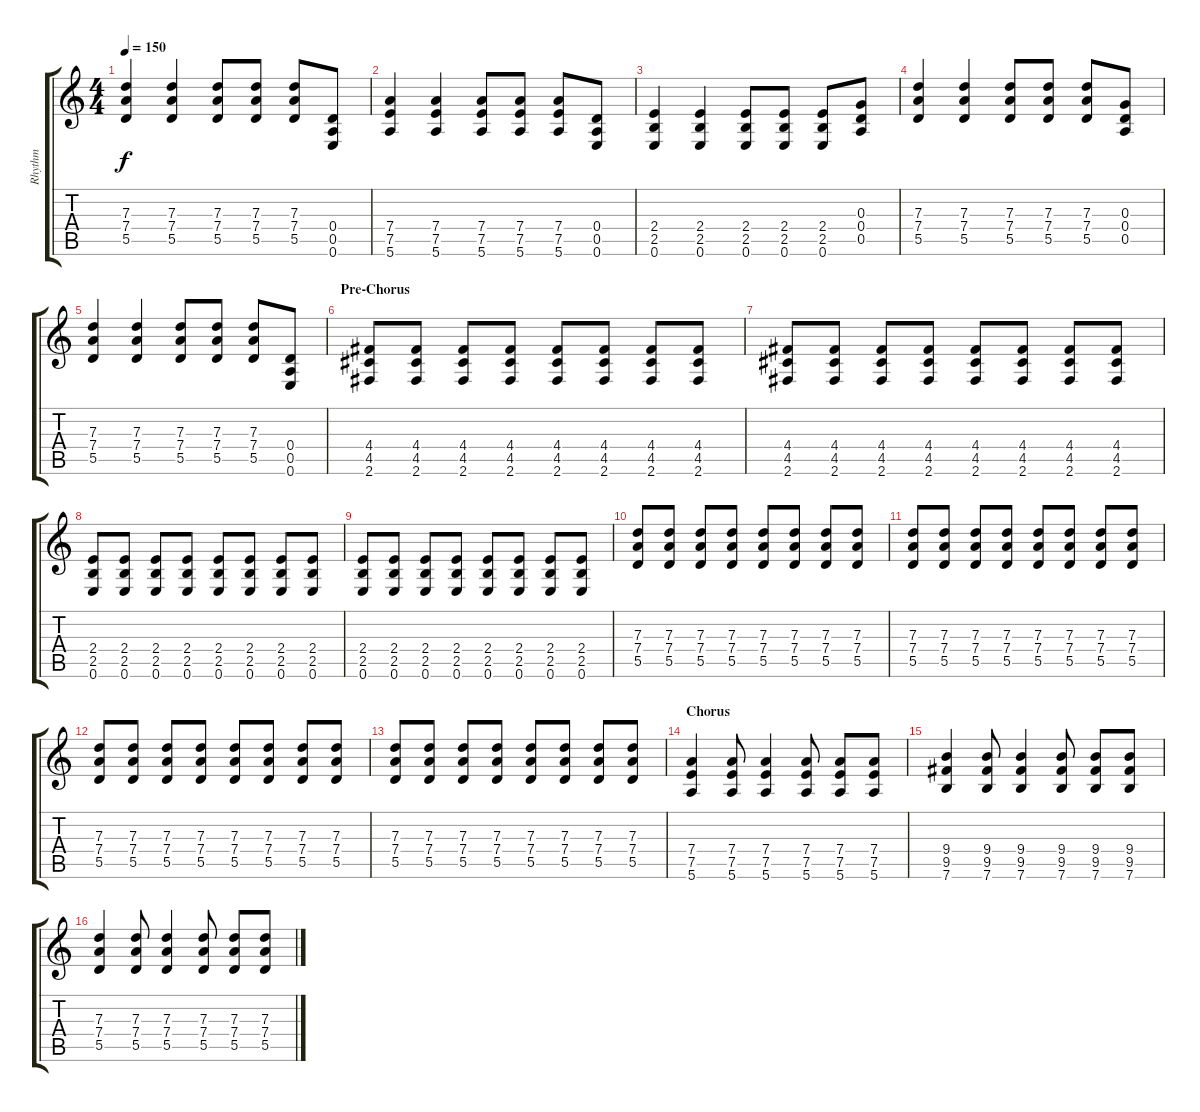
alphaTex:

\track ("Rhythm " "Rhythm ") {instrument distortionguitar}
\staff {score tabs}
\tuning (E4 B3 G3 D3 A2 E2) {hide}
\ts (4 4)
\tempo 150
\clef g2
\ks c
(7.3 7.4 5.5).4{dy f} (7.3 7.4 5.5).4 (7.3 7.4 5.5).8 (7.3 7.4 5.5).8 (7.3 7.4 5.5).8 (0.4 0.5 0.6).8 |
(7.4 7.5 5.6).4 (7.4 7.5 5.6).4 (7.4 7.5 5.6).8 (7.4 7.5 5.6).8 (7.4 7.5 5.6).8 (0.4 0.5 0.6).8 |
(2.4 2.5 0.6).4 (2.4 2.5 0.6).4 (2.4 2.5 0.6).8 (2.4 2.5 0.6).8 (2.4 2.5 0.6).8 (0.3 0.4 0.5).8 |
(7.3 7.4 5.5).4 (7.3 7.4 5.5).4 (7.3 7.4 5.5).8 (7.3 7.4 5.5).8 (7.3 7.4 5.5).8 (0.3 0.4 0.5).8 |
(7.3 7.4 5.5).4 (7.3 7.4 5.5).4 (7.3 7.4 5.5).8 (7.3 7.4 5.5).8 (7.3 7.4 5.5).8 (0.4 0.5 0.6).8 |
\section ("" "Pre-Chorus")
(4.4 4.5 2.6).8 (4.4 4.5 2.6).8 (4.4 4.5 2.6).8 (4.4 4.5 2.6).8 (4.4 4.5 2.6).8 (4.4 4.5 2.6).8 (4.4 4.5 2.6).8 (4.4 4.5 2.6).8 |
(4.4 4.5 2.6).8 (4.4 4.5 2.6).8 (4.4 4.5 2.6).8 (4.4 4.5 2.6).8 (4.4 4.5 2.6).8 (4.4 4.5 2.6).8 (4.4 4.5 2.6).8 (4.4 4.5 2.6).8 |
(2.4 2.5 0.6).8 (2.4 2.5 0.6).8 (2.4 2.5 0.6).8 (2.4 2.5 0.6).8 (2.4 2.5 0.6).8 (2.4 2.5 0.6).8 (2.4 2.5 0.6).8 (2.4 2.5 0.6).8 |
(2.4 2.5 0.6).8 (2.4 2.5 0.6).8 (2.4 2.5 0.6).8 (2.4 2.5 0.6).8 (2.4 2.5 0.6).8 (2.4 2.5 0.6).8 (2.4 2.5 0.6).8 (2.4 2.5 0.6).8 |
(7.3 7.4 5.5).8 (7.3 7.4 5.5).8 (7.3 7.4 5.5).8 (7.3 7.4 5.5).8 (7.3 7.4 5.5).8 (7.3 7.4 5.5).8 (7.3 7.4 5.5).8 (7.3 7.4 5.5).8 |
(7.3 7.4 5.5).8 (7.3 7.4 5.5).8 (7.3 7.4 5.5).8 (7.3 7.4 5.5).8 (7.3 7.4 5.5).8 (7.3 7.4 5.5).8 (7.3 7.4 5.5).8 (7.3 7.4 5.5).8 |
(7.3 7.4 5.5).8 (7.3 7.4 5.5).8 (7.3 7.4 5.5).8 (7.3 7.4 5.5).8 (7.3 7.4 5.5).8 (7.3 7.4 5.5).8 (7.3 7.4 5.5).8 (7.3 7.4 5.5).8 |
(7.3 7.4 5.5).8 (7.3 7.4 5.5).8 (7.3 7.4 5.5).8 (7.3 7.4 5.5).8 (7.3 7.4 5.5).8 (7.3 7.4 5.5).8 (7.3 7.4 5.5).8 (7.3 7.4 5.5).8 |
\section ("" "Chorus")
(7.4 7.5 5.6).4 (7.4 7.5 5.6).8 (7.4 7.5 5.6).4 (7.4 7.5 5.6).8 (7.4 7.5 5.6).8 (7.4 7.5 5.6).8 |
(9.4 9.5 7.6).4 (9.4 9.5 7.6).8 (9.4 9.5 7.6).4 (9.4 9.5 7.6).8 (9.4 9.5 7.6).8 (9.4 9.5 7.6).8 |
(7.3 7.4 5.5).4 (7.3 7.4 5.5).8 (7.3 7.4 5.5).4 (7.3 7.4 5.5).8 (7.3 7.4 5.5).8 (7.3 7.4 5.5).8
